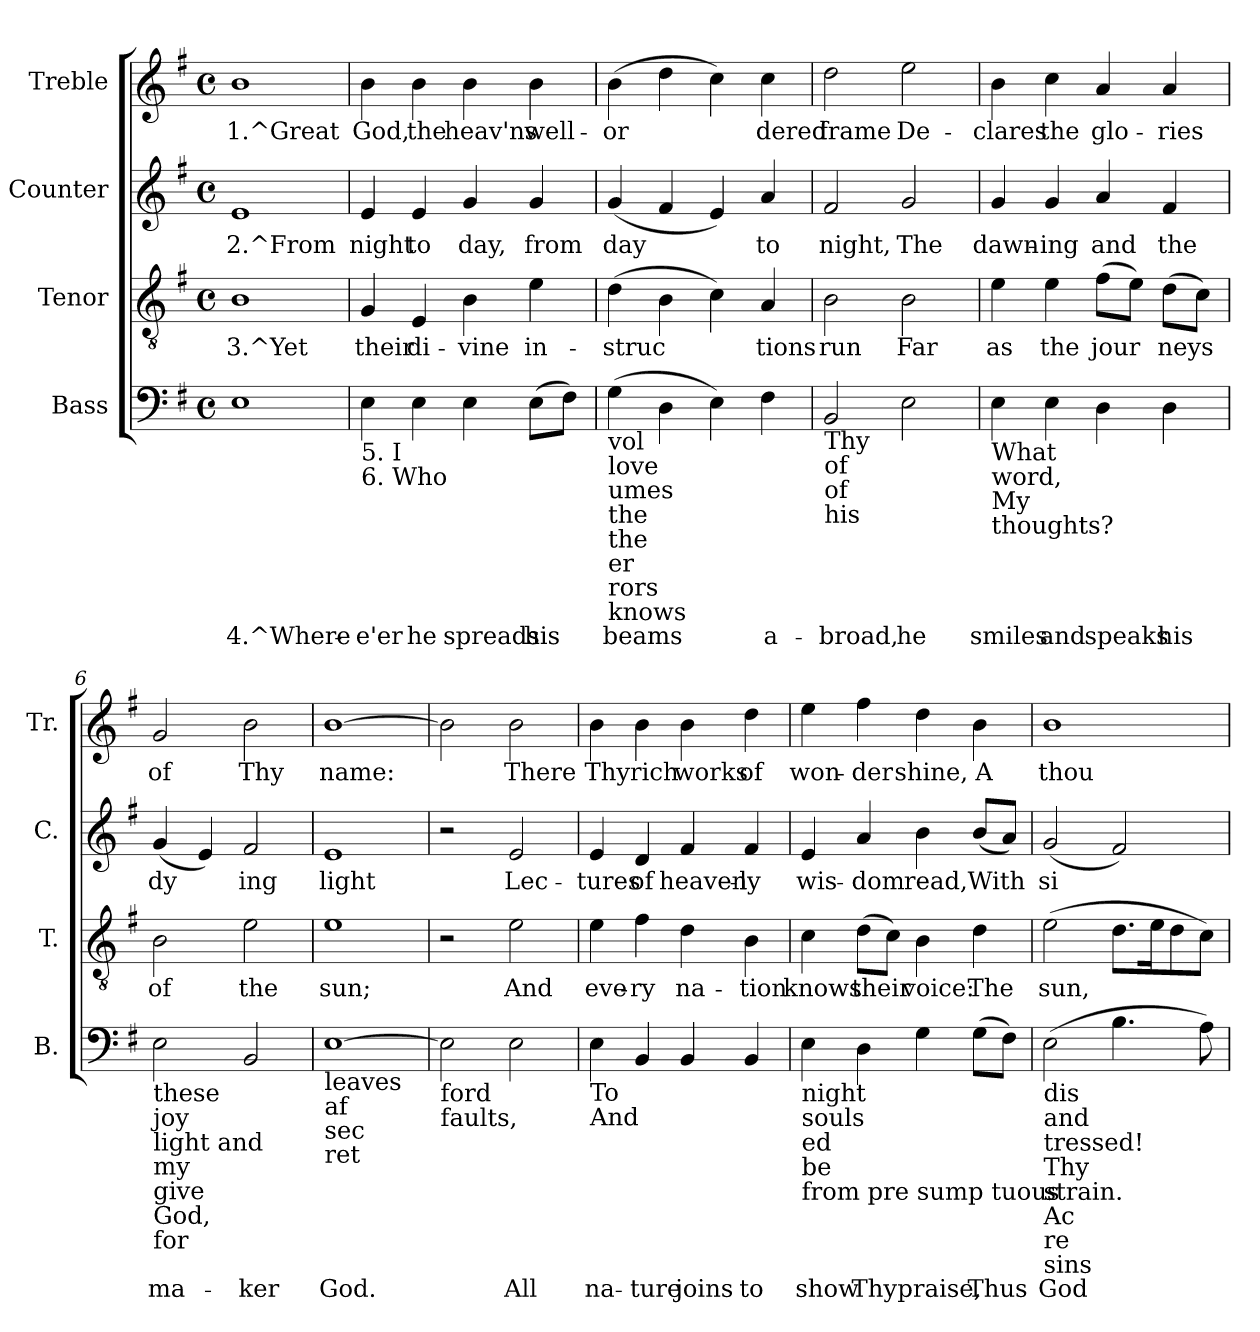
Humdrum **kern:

**kern	**text	**kern	**text	**kern	**text	**kern	**text
*part4	*part4	*part3	*part3	*part2	*part2	*part1	*part1
*staff4	*staff4	*staff3	*staff3	*staff2	*staff2	*staff1	*staff1
*I"Bass	*	*I"Tenor	*	*I"Counter	*	*I"Treble	*
*I'B.	*	*I'T.	*	*I'C.	*	*I'Tr.	*
!!LO:PB:g=z
*stria5	*	*stria5	*	*stria5	*	*stria5	*
*clefF4	*	*clefGv2	*	*clefG2	*	*clefG2	*
*k[f#]	*	*k[f#]	*	*k[f#]	*	*k[f#]	*
*G:	*	*G:	*	*G:	*	*G:	*
*M4/4	*	*M4/4	*	*M4/4	*	*M4/4	*
*met(c)	*	*met(c)	*	*met(c)	*	*met(c)	*
=1	=1	=1	=1	=1	=1	=1	=1
!	!LO:LY:b:rj	!	!LO:LY:b:rj	!	!LO:LY:b:rj	!	!LO:LY:b:rj
1E	4.^Where-	1B	3.^Yet	1e	2.^From	1b	1.^Great
=2	=2	=2	=2	=2	=2	=2	=2
!LO:TX:b:t=5. I	!	!	!	!	!	!	!
!LO:TX:b:t=6. Who	!	!	!	!	!	!	!
!	!LO:LY:b:rj	!	!LO:LY:b:rj	!	!LO:LY:b:rj	!	!LO:LY:b:rj
4E\	-e'er	4G/	their	4e/	night	4b\	God,
!	!LO:LY:b:rj	!	!LO:LY:b:rj	!	!LO:LY:b:rj	!	!LO:LY:b:rj
4E\	he	4E/	di-	4e/	to	4b\	the
!	!LO:LY:b:rj	!	!LO:LY:b:rj	!	!LO:LY:b:rj	!	!LO:LY:b:rj
4E\	spreads	4B\	-vine	4g/	day,	4b\	heav'ns
!	!LO:LY:b:rj	!	!LO:LY:b:rj	!	!LO:LY:b:rj	!	!LO:LY:b:rj
(>8E\L	his	4e\	in-	4g/	from	4b\	well-
!	!LO:LY:b:rj	!	!	!	!	!	!
8F#\J)	.	.	.	.	.	.	.
=3	=3	=3	=3	=3	=3	=3	=3
!LO:TX:b:t=vol	!	!	!	!	!	!	!
!LO:TX:b:t=love	!	!	!	!	!	!	!
!LO:TX:b:t=umes	!	!	!	!	!	!	!
!LO:TX:b:t=the	!	!	!	!	!	!	!
!LO:TX:b:t=the	!	!	!	!	!	!	!
!LO:TX:b:t=er	!	!	!	!	!	!	!
!LO:TX:b:t=rors	!	!	!	!	!	!	!
!LO:TX:b:t=knows	!	!	!	!	!	!	!
!	!LO:LY:b:rj	!	!LO:LY:b:rj	!	!LO:LY:b:rj	!	!LO:LY:b:rj
(>4G\	beams	(>4d\	-struc-	(<4g/	day	(>4b\	-or-
!	!LO:LY:b:rj	!	!LO:LY:b:rj	!	!LO:LY:b:rj	!	!LO:LY:b:rj
4D\	.	4B\	--	4f#/	.	4dd\	--
!	!LO:LY:b:rj	!	!LO:LY:b:rj	!	!LO:LY:b:rj	!	!LO:LY:b:rj
4E\)	.	4c\)	--	4e/)	.	4cc\)	--
!	!LO:LY:b:rj	!	!LO:LY:b:rj	!	!LO:LY:b:rj	!	!LO:LY:b:rj
4F#\	a-	4A/	-tions	4a/	to	4cc\	-dered
=4	=4	=4	=4	=4	=4	=4	=4
!LO:TX:b:t=Thy	!	!	!	!	!	!	!
!LO:TX:b:t=of	!	!	!	!	!	!	!
!LO:TX:b:t=of	!	!	!	!	!	!	!
!LO:TX:b:t=his	!	!	!	!	!	!	!
!	!LO:LY:b:rj	!	!LO:LY:b:rj	!	!LO:LY:b:rj	!	!LO:LY:b:rj
2BB/	-broad,	2B\	run	2f#/	night,	2dd\	frame
!	!LO:LY:b:rj	!	!LO:LY:b:rj	!	!LO:LY:b:rj	!	!LO:LY:b:rj
2E\	he	2B\	Far	2g/	The	2ee\	De-
!!LO:LB:g=z
=5	=5	=5	=5	=5	=5	=5	=5
!LO:TX:b:t=What	!	!	!	!	!	!	!
!LO:TX:b:t=word,	!	!	!	!	!	!	!
!LO:TX:b:t=My	!	!	!	!	!	!	!
!LO:TX:b:t=thoughts?	!	!	!	!	!	!	!
!	!LO:LY:b:rj	!	!LO:LY:b:rj	!	!LO:LY:b:rj	!	!LO:LY:b:rj
4E\	smiles	4e\	as	4g/	dawn-	4b\	-clares
!	!LO:LY:b:rj	!	!LO:LY:b:rj	!	!LO:LY:b:rj	!	!LO:LY:b:rj
4E\	and	4e\	the	4g/	-ing	4cc\	the
!	!LO:LY:b:rj	!	!LO:LY:b:rj	!	!LO:LY:b:rj	!	!LO:LY:b:rj
4D\	speaks	(>8f#\L	jour-	4a/	and	4a/	glo-
!	!	!	!LO:LY:b:rj	!	!	!	!
.	.	8e\J)	--	.	.	.	.
!	!LO:LY:b:rj	!	!LO:LY:b:rj	!	!LO:LY:b:rj	!	!LO:LY:b:rj
4D\	his	(>8d\L	-neys	4f#/	the	4a/	-ries
!	!	!	!LO:LY:b:rj	!	!	!	!
.	.	8c\J)	.	.	.	.	.
=6	=6	=6	=6	=6	=6	=6	=6
!LO:TX:b:t=these	!	!	!	!	!	!	!
!LO:TX:b:t=joy	!	!	!	!	!	!	!
!LO:TX:b:t=light and	!	!	!	!	!	!	!
!LO:TX:b:t=my	!	!	!	!	!	!	!
!LO:TX:b:t=give	!	!	!	!	!	!	!
!LO:TX:b:t=God,	!	!	!	!	!	!	!
!LO:TX:b:t=for	!	!	!	!	!	!	!
!	!LO:LY:b:rj	!	!LO:LY:b:rj	!	!LO:LY:b:rj	!	!LO:LY:b:rj
2E\	ma-	2B\	of	(<4g/	dy-	2g/	of
!	!	!	!	!	!LO:LY:b:rj	!	!
.	.	.	.	4e/)	--	.	.
!	!LO:LY:b:rj	!	!LO:LY:b:rj	!	!LO:LY:b:rj	!	!LO:LY:b:rj
2BB/	-ker	2e\	the	2f#/	-ing	2b\	Thy
=7	=7	=7	=7	=7	=7	=7	=7
!LO:TX:b:t=leaves	!	!	!	!	!	!	!
!LO:TX:b:t=af	!	!	!	!	!	!	!
!LO:TX:b:t=sec	!	!	!	!	!	!	!
!LO:TX:b:t=ret	!	!	!	!	!	!	!
!	!LO:LY:b:rj	!	!LO:LY:b:rj	!	!LO:LY:b:rj	!	!LO:LY:b:rj
[>1E	God.	1e	sun;	1e	light	[>1b	name:
=8	=8	=8	=8	=8	=8	=8	=8
!LO:TX:b:t=ford	!	!	!	!	!	!	!
!LO:TX:b:t=faults,	!	!	!	!	!	!	!
!	!LO:LY:b:rj	!	!	!	!	!	!LO:LY:b:rj
2E\]	.	2r	.	2r	.	2b\]	.
!	!LO:LY:b:rj	!	!LO:LY:b:rj	!	!LO:LY:b:rj	!	!LO:LY:b:rj
2E\	All	2e\	And	2e/	Lec-	2b\	There
=9	=9	=9	=9	=9	=9	=9	=9
!LO:TX:b:t=To	!	!	!	!	!	!	!
!LO:TX:b:t=And	!	!	!	!	!	!	!
!	!LO:LY:b:rj	!	!LO:LY:b:rj	!	!LO:LY:b:rj	!	!LO:LY:b:rj
4E\	na-	4e\	eve-	4e/	-tures	4b\	Thy
!	!LO:LY:b:rj	!	!LO:LY:b:rj	!	!LO:LY:b:rj	!	!LO:LY:b:rj
4BB/	-ture	4f#\	-ry	4d/	of	4b\	rich
!	!LO:LY:b:rj	!	!LO:LY:b:rj	!	!LO:LY:b:rj	!	!LO:LY:b:rj
4BB/	joins	4d\	na-	4f#/	heaven-	4b\	works
!	!LO:LY:b:rj	!	!LO:LY:b:rj	!	!LO:LY:b:rj	!	!LO:LY:b:rj
4BB/	to	4B\	-tion	4f#/	-ly	4dd\	of
!!LO:PB:g=z
=10	=10	=10	=10	=10	=10	=10	=10
!LO:TX:b:t=night	!	!	!	!	!	!	!
!LO:TX:b:t=souls	!	!	!	!	!	!	!
!LO:TX:b:t=ed	!	!	!	!	!	!	!
!LO:TX:b:t=be	!	!	!	!	!	!	!
!LO:TX:b:t=from pre sump tuous	!	!	!	!	!	!	!
!	!LO:LY:b:rj	!	!LO:LY:b:rj	!	!LO:LY:b:rj	!	!LO:LY:b:rj
4E\	show	4c\	knows	4e/	wis-	4ee\	won-
!	!LO:LY:b:rj	!	!LO:LY:b:rj	!	!LO:LY:b:rj	!	!LO:LY:b:rj
4D\	Thy	(>8d\L	their	4a/	-dom	4ff#\	-der
!	!	!	!LO:LY:b:rj	!	!	!	!
.	.	8c\J)	.	.	.	.	.
!	!LO:LY:b:rj	!	!LO:LY:b:rj	!	!LO:LY:b:rj	!	!LO:LY:b:rj
4G\	praise,	4B\	voice:	4b\	read,	4dd\	shine,
!	!LO:LY:b:rj	!	!LO:LY:b:rj	!	!LO:LY:b:rj	!	!LO:LY:b:rj
(>8G\L	Thus	4d\	The	(<8b/L	With	4b\	A
!	!LO:LY:b:rj	!	!	!	!LO:LY:b:rj	!	!
8F#\J)	.	.	.	8a/J)	.	.	.
=11	=11	=11	=11	=11	=11	=11	=11
!LO:TX:b:t=dis	!	!	!	!	!	!	!
!LO:TX:b:t=and	!	!	!	!	!	!	!
!LO:TX:b:t=tressed!	!	!	!	!	!	!	!
!LO:TX:b:t=Thy	!	!	!	!	!	!	!
!LO:TX:b:t=strain.	!	!	!	!	!	!	!
!LO:TX:b:t=Ac	!	!	!	!	!	!	!
!LO:TX:b:t=re	!	!	!	!	!	!	!
!LO:TX:b:t=sins	!	!	!	!	!	!	!
!	!LO:LY:b:rj	!	!LO:LY:b:rj	!	!LO:LY:b:rj	!	!LO:LY:b:rj
(>2E\	God	(>2e\	sun,	(<2g/	si	1b	thou-
!	!LO:LY:b:rj	!	!LO:LY:b:rj	!	!LO:LY:b:rj	!	!
4.B\	.	8.d\L	.	2f#/)	.	.	.
!	!	!	!LO:LY:b:rj	!	!	!	!
.	.	16e\	.	.	.	.	.
!	!	!	!LO:LY:b:rj	!	!	!	!
.	.	8d\	.	.	.	.	.
!	!LO:LY:b:rj	!	!LO:LY:b:rj	!	!	!	!
8A\)	.	8c\J)	.	.	.	.	.
=	=	=	=	=	=	=	=
*-	*-	*-	*-	*-	*-	*-	*-
